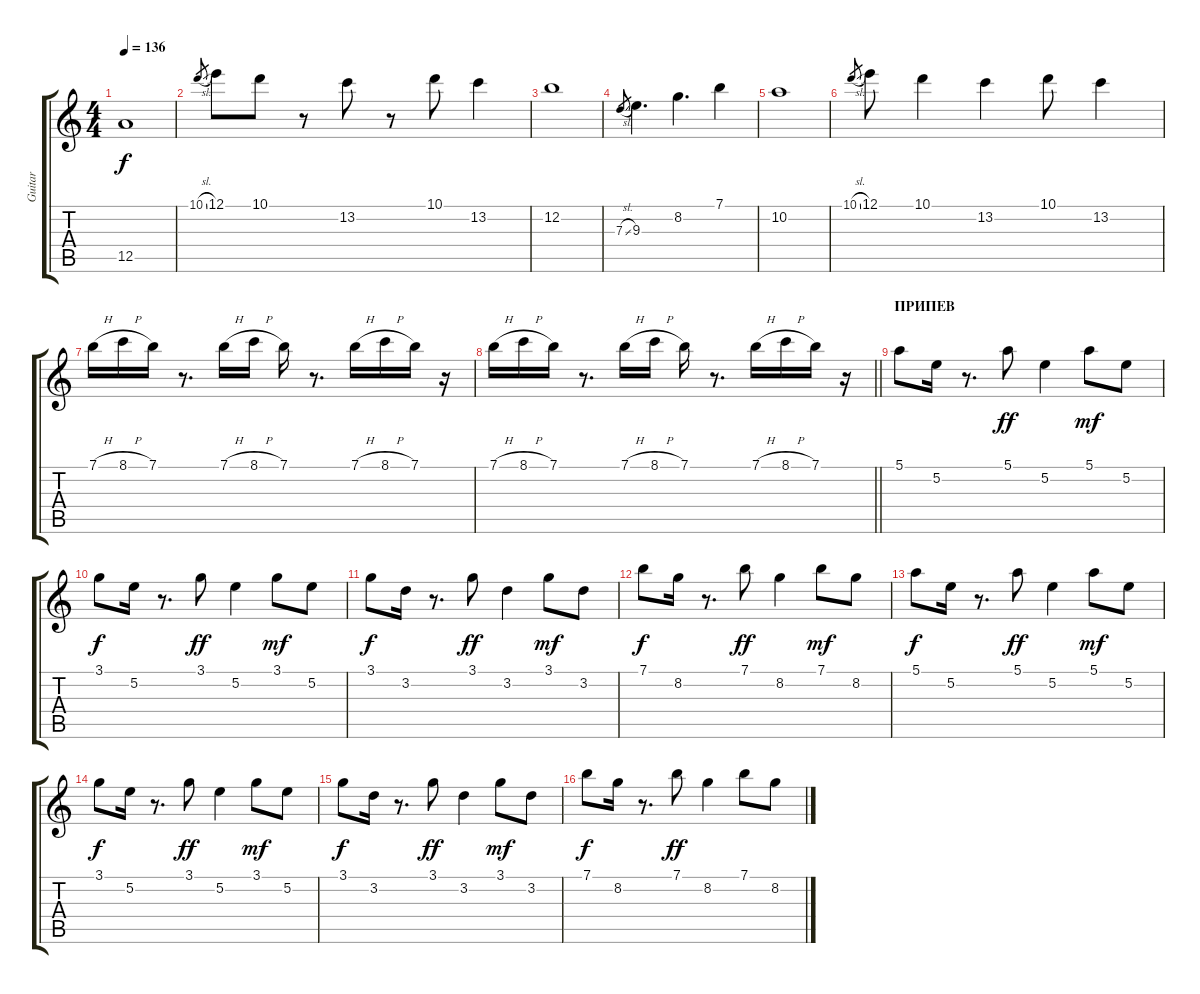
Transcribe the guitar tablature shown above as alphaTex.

\track ("Guitar" "Guitar") {instrument acousticguitarnylon}
\staff {score tabs}
\tuning (E4 B3 G3 D3 A2 E2) {hide}
\ts (4 4)
\tempo 136
\clef g2
\ks c
12.5.1{dy f} |
10.1{sl}.8{gr} 12.1.8 10.1.8 r.8 13.2.8 r.8 10.1.8 13.2.4 |
12.2.1 |
7.3{sl}.8{gr} 9.3.4{d} 8.2.4{d} 7.1.4 |
10.2.1 |
10.1{sl}.8{gr} 12.1.8 10.1.4 13.2.4 10.1.8 13.2.4 |
7.1{h}.16 8.1{h}.16 7.1.16 r.8{d} 7.1{h}.16 8.1{h}.16 7.1.16 r.8{d} 7.1{h}.16 8.1{h}.16 7.1.16 r.16 |
\barLineRight lightlight
7.1{h}.16 8.1{h}.16 7.1.16 r.8{d} 7.1{h}.16 8.1{h}.16 7.1.16 r.8{d} 7.1{h}.16 8.1{h}.16 7.1.16 r.16 |
\section ("" "ПРИПЕВ")
5.1.8 5.2.16 r.8{d} 5.1.8{dy ff} 5.2.4 5.1.8{dy mf} 5.2.8 |
3.1.8{dy f} 5.2.16 r.8{d} 3.1.8{dy ff} 5.2.4 3.1.8{dy mf} 5.2.8 |
3.1.8{dy f} 3.2.16 r.8{d} 3.1.8{dy ff} 3.2.4 3.1.8{dy mf} 3.2.8 |
7.1.8{dy f} 8.2.16 r.8{d} 7.1.8{dy ff} 8.2.4 7.1.8{dy mf} 8.2.8 |
5.1.8{dy f} 5.2.16 r.8{d} 5.1.8{dy ff} 5.2.4 5.1.8{dy mf} 5.2.8 |
3.1.8{dy f} 5.2.16 r.8{d} 3.1.8{dy ff} 5.2.4 3.1.8{dy mf} 5.2.8 |
3.1.8{dy f} 3.2.16 r.8{d} 3.1.8{dy ff} 3.2.4 3.1.8{dy mf} 3.2.8 |
7.1.8{dy f} 8.2.16 r.8{d} 7.1.8{dy ff} 8.2.4 7.1.8 8.2.8
